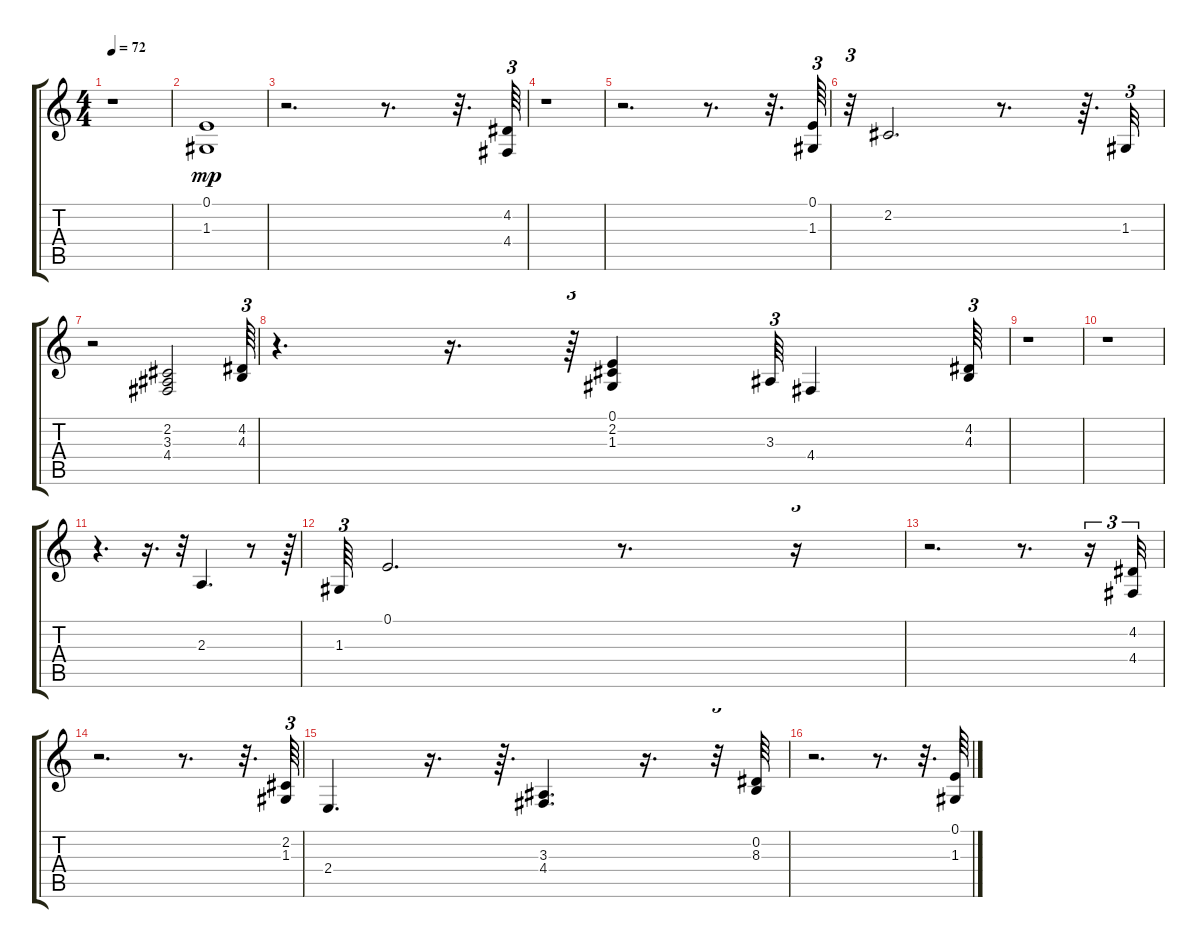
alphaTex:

\track "" {instrument stringensemble2}
\staff {score tabs}
\tuning (E4 B3 G3 D3 A2 E2) {hide}
\ts (4 4)
\tempo 72
\clef g2
\ks c
r.1{dy mp} |
(0.1 1.3).1 |
r.2{d} r.8{d} r.32{d} (4.2 4.4).64{tu (3 2)} |
r.1 |
r.2{d} r.8{d} r.32{d} (0.1 1.3).64{tu (3 2)} |
r.32{tu (3 2)} 2.2.2{d} r.8{d} r.64{d} 1.3.32{tu (3 2)} |
r.2 (2.2 3.3 4.4).2 (4.2 4.3).64{tu (3 2)} |
r.4{d} r.16{d} r.64{tu (3 2)} (0.1 2.2 1.3).4 3.3.64{tu (3 2)} 4.4.4 (4.2 4.3).64{tu (3 2)} |
r.1 |
r.1 |
r.4{d} r.16{d} r.32{tu (3 2)} 2.3.4{d} r.8 r.64{tu (3 2)} |
1.3.64{tu (3 2)} 0.1.2{d} r.8{d} r.16{tu (3 2)} |
r.2{d} r.8{d} r.16{tu (3 2)} (4.2 4.4).32{tu (3 2)} |
r.2{d} r.8{d} r.32{d} (2.2 1.3).64{tu (3 2)} |
2.4.4{d} r.16{d} r.64{d} (3.3 4.4).4{d} r.16{d} r.32{tu (3 2)} (0.2 8.3).64 |
r.2{d} r.8{d} r.32{d} (0.1 1.3).64
